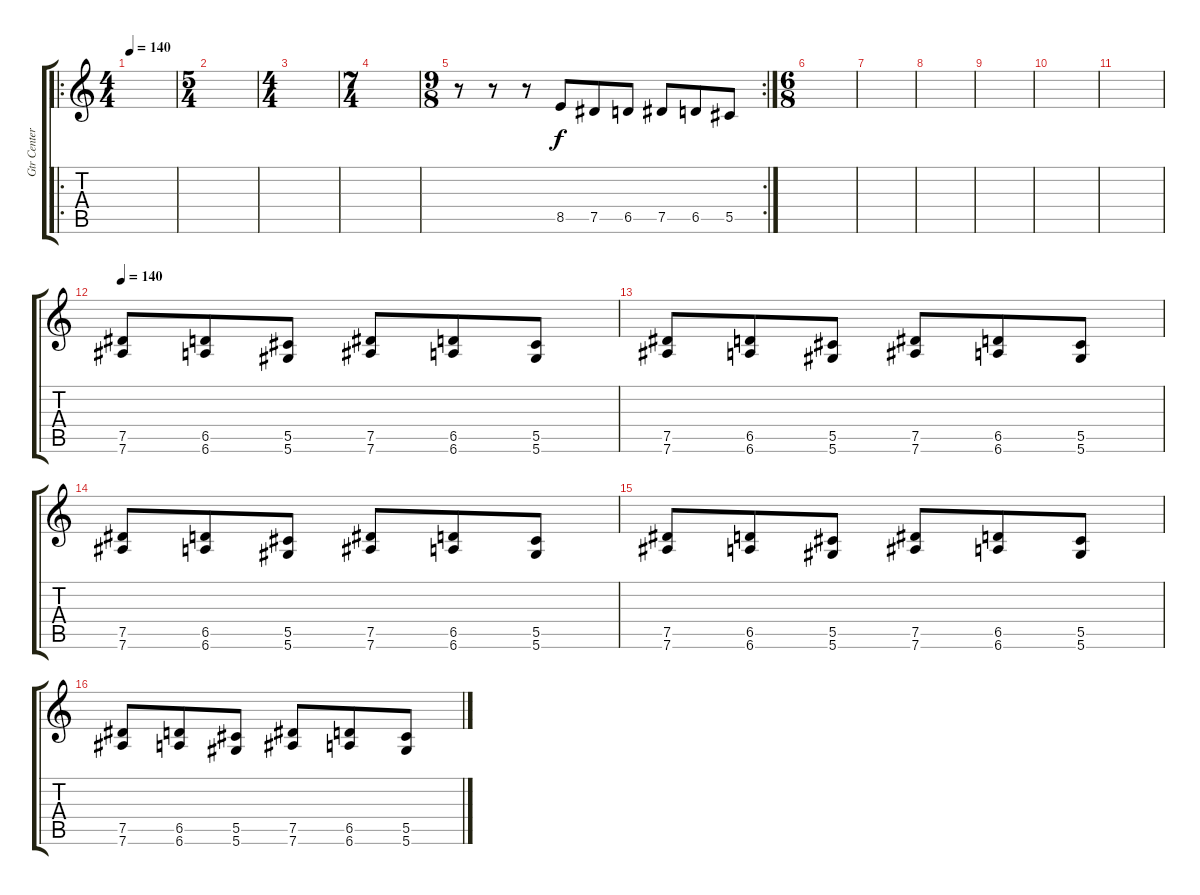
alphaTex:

\track ("Gtr Center" "Gtr Center") {instrument distortionguitar}
\staff {score tabs}
\tuning (Eb4 Bb3 Gb3 Db3 Ab2 Eb2) {hide}
\ro
\ts (4 4)
\tempo 140
\clef g2
\ks c
|
\ts (5 4)
|
\ts (4 4)
|
\ts (7 4)
|
\rc 2
\ts (9 8)
r.8 r.8 r.8 8.5.8 7.5.8 6.5.8 7.5.8 6.5.8 5.5.8 |
\ts (6 8)
|
|
|
|
|
|
\tempo 140
(7.5 7.6).8{volume 11} (6.5 6.6).8 (5.5 5.6).8 (7.5 7.6).8 (6.5 6.6).8 (5.5 5.6).8 |
(7.5 7.6).8 (6.5 6.6).8 (5.5 5.6).8 (7.5 7.6).8 (6.5 6.6).8 (5.5 5.6).8 |
(7.5 7.6).8 (6.5 6.6).8 (5.5 5.6).8 (7.5 7.6).8 (6.5 6.6).8 (5.5 5.6).8 |
(7.5 7.6).8 (6.5 6.6).8 (5.5 5.6).8 (7.5 7.6).8 (6.5 6.6).8 (5.5 5.6).8 |
(7.5 7.6).8 (6.5 6.6).8 (5.5 5.6).8 (7.5 7.6).8 (6.5 6.6).8 (5.5 5.6).8
